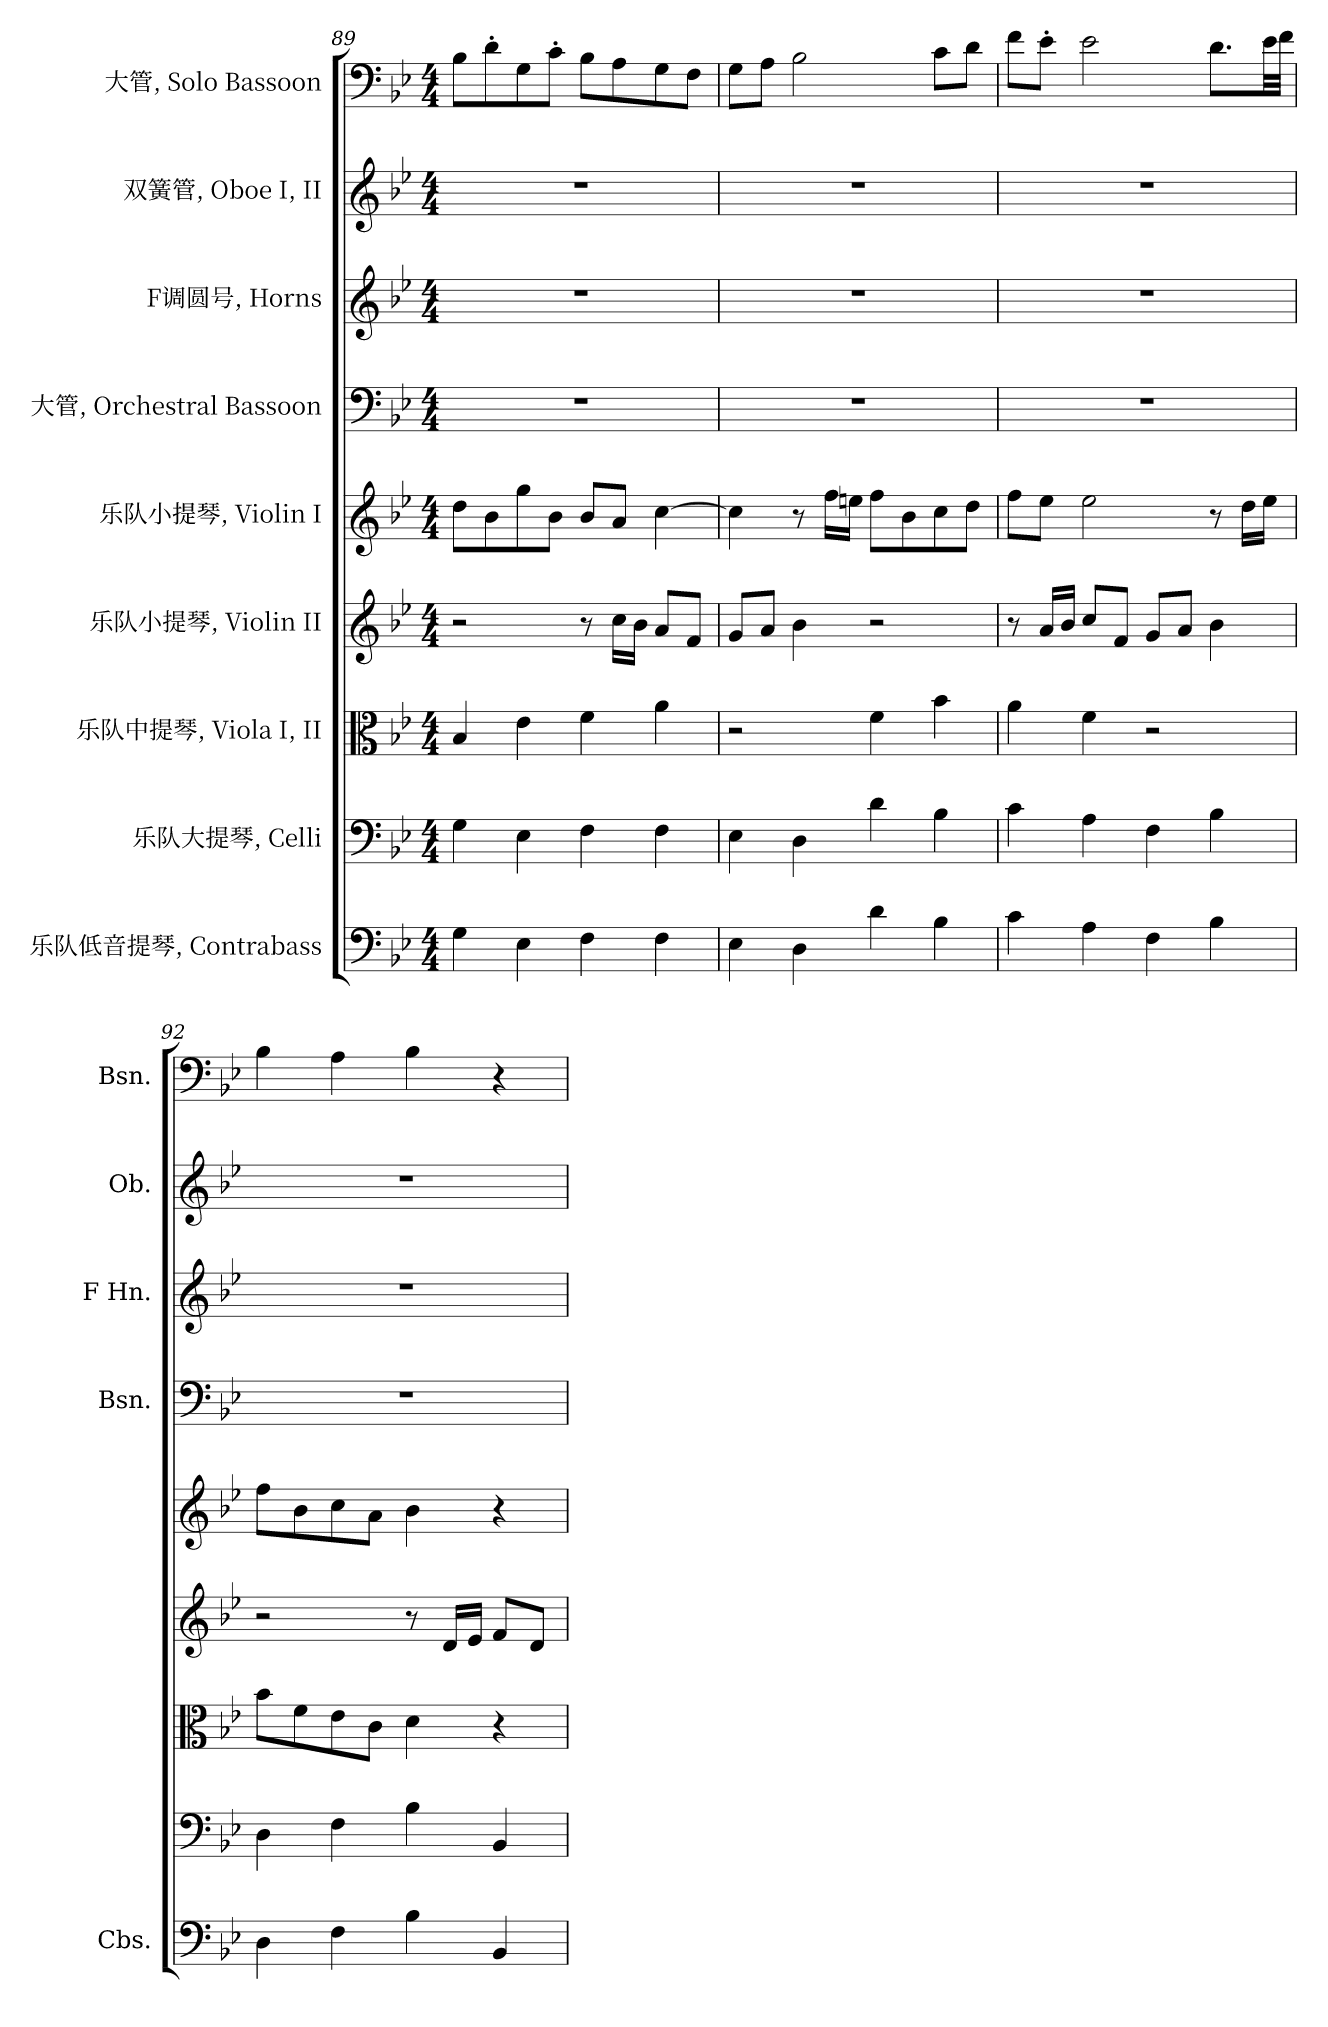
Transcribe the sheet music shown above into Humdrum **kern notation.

**kern	**kern	**kern	**kern	**kern	**kern	**kern	**kern	**kern
*part9	*part8	*part7	*part6	*part5	*part4	*part3	*part2	*part1
*staff9	*staff8	*staff7	*staff6	*staff5	*staff4	*staff3	*staff2	*staff1
*I"乐队低音提琴, Contrabass	*I"乐队大提琴, Celli	*I"乐队中提琴, Viola I, II	*I"乐队小提琴, Violin II	*I"乐队小提琴, Violin I	*I"大管, Orchestral Bassoon	*I"F调圆号, Horns	*I"双簧管, Oboe I, II	*I"大管, Solo Bassoon
*I'Cbs.	*	*	*	*	*I'Bsn.	*I'F Hn.	*I'Ob.	*I'Bsn.
!!LO:PB:g=z
*clefF4	*clefF4	*clefC3	*clefG2	*clefG2	*clefF4	*clefG2	*clefG2	*clefF4
*ITrd7c12	*	*	*	*	*	*ITrd4c7	*	*
*k[b-e-]	*k[b-e-]	*k[b-e-]	*k[b-e-]	*k[b-e-]	*k[b-e-]	*k[b-e-a-]	*k[b-e-]	*k[b-e-]
*M4/4	*M4/4	*M4/4	*M4/4	*M4/4	*M4/4	*M4/4	*M4/4	*M4/4
=89	=89	=89	=89	=89	=89	=89	=89	=89
4GG\	4G\	4B-/	2r	8dd\L	1r	1r	1r	8B-\L
.	.	.	.	8b-\	.	.	.	8d'\
4EE-\	4E-\	4e-\	.	8gg\	.	.	.	8G\
.	.	.	.	8b-\J	.	.	.	8c'\J
4FF\	4F\	4f\	8r	8b-/L	.	.	.	8B-\L
.	.	.	16cc\LL	8a/J	.	.	.	8A\
.	.	.	16b-\JJ	.	.	.	.	.
4FF\	4F\	4a\	8a/L	[4cc\	.	.	.	8G\
.	.	.	8f/J	.	.	.	.	8F\J
=90	=90	=90	=90	=90	=90	=90	=90	=90
4EE-\	4E-\	2r	8g/L	4cc\]	1r	1r	1r	8G\L
.	.	.	8a/J	.	.	.	.	8A\J
4DD\	4D\	.	4b-\	8r	.	.	.	2B-\
.	.	.	.	16ff\LL	.	.	.	.
.	.	.	.	16een\JJ	.	.	.	.
4D\	4d\	4f\	2r	8ff\L	.	.	.	.
.	.	.	.	8b-\	.	.	.	.
4BB-\	4B-\	4b-\	.	8cc\	.	.	.	8c\L
.	.	.	.	8dd\J	.	.	.	8d\J
=91	=91	=91	=91	=91	=91	=91	=91	=91
4C\	4c\	4a\	8r	8ff\L	1r	1r	1r	8f\L
.	.	.	16a/LL	8ee-\J	.	.	.	8e-'\J
.	.	.	16b-/JJ	.	.	.	.	.
4AA\	4A\	4f\	8cc/L	2ee-\	.	.	.	2e-\
.	.	.	8f/J	.	.	.	.	.
4FF\	4F\	2r	8g/L	.	.	.	.	.
.	.	.	8a/J	.	.	.	.	.
4BB-\	4B-\	.	4b-\	8r	.	.	.	8.d\L
.	.	.	.	16dd\LL	.	.	.	.
.	.	.	.	16ee-\JJ	.	.	.	32e-\LL
.	.	.	.	.	.	.	.	32f\JJJ
=92	=92	=92	=92	=92	=92	=92	=92	=92
4DD\	4D\	8b-\L	2r	8ff\L	1r	1r	1r	4B-\
.	.	8f\	.	8b-\	.	.	.	.
4FF\	4F\	8e-\	.	8cc\	.	.	.	4A\
.	.	8c\J	.	8a\J	.	.	.	.
4BB-\	4B-\	4d\	8r	4b-\	.	.	.	4B-\
.	.	.	16d/LL	.	.	.	.	.
.	.	.	16e-/JJ	.	.	.	.	.
4BBB-/	4BB-/	4r	8f/L	4r	.	.	.	4r
.	.	.	8d/J	.	.	.	.	.
=	=	=	=	=	=	=	=	=
*-	*-	*-	*-	*-	*-	*-	*-	*-
